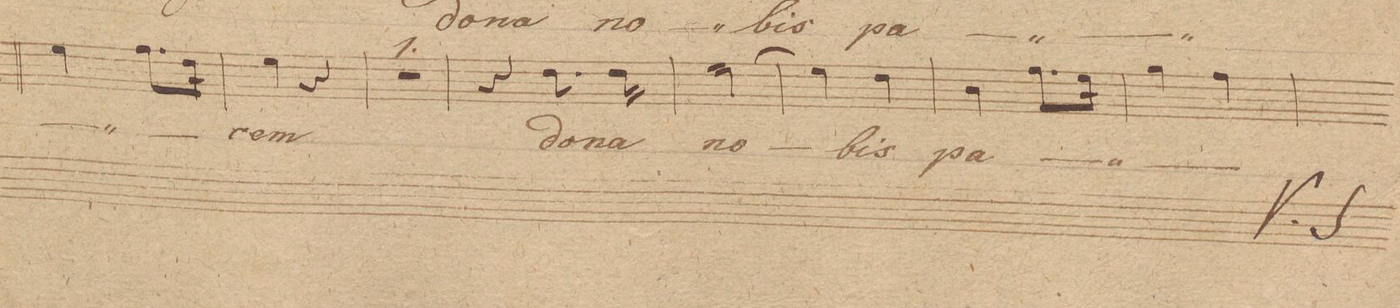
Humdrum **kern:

**kern	**text	**dynam
*I"Tenore 1mo	*	*
*clefC4	*	*
*k[]	*	*
*M2/4	*	*
4d\	.	.
8.e\L	.	.
16c\Jk	.	.
=37	=37	=37
4d\	-cem	.
4r	.	.
=38	=38	=38
2r	.	.
=39	=39	=39
4r	.	.
8.c\	do-	.
16c\	-na	.
=40	=40	=40
[2d\	no-	.
=41	=41	=41
4d\]	.	.
4c\	-bis	.
=42	=42	=42
4A\	pa-	.
8.e\L	.	.
16d\Jk	.	.
=43	=43	=43
4f\	.	.
4e\	.	.
=44	=44	=44
*-	*-	*-
